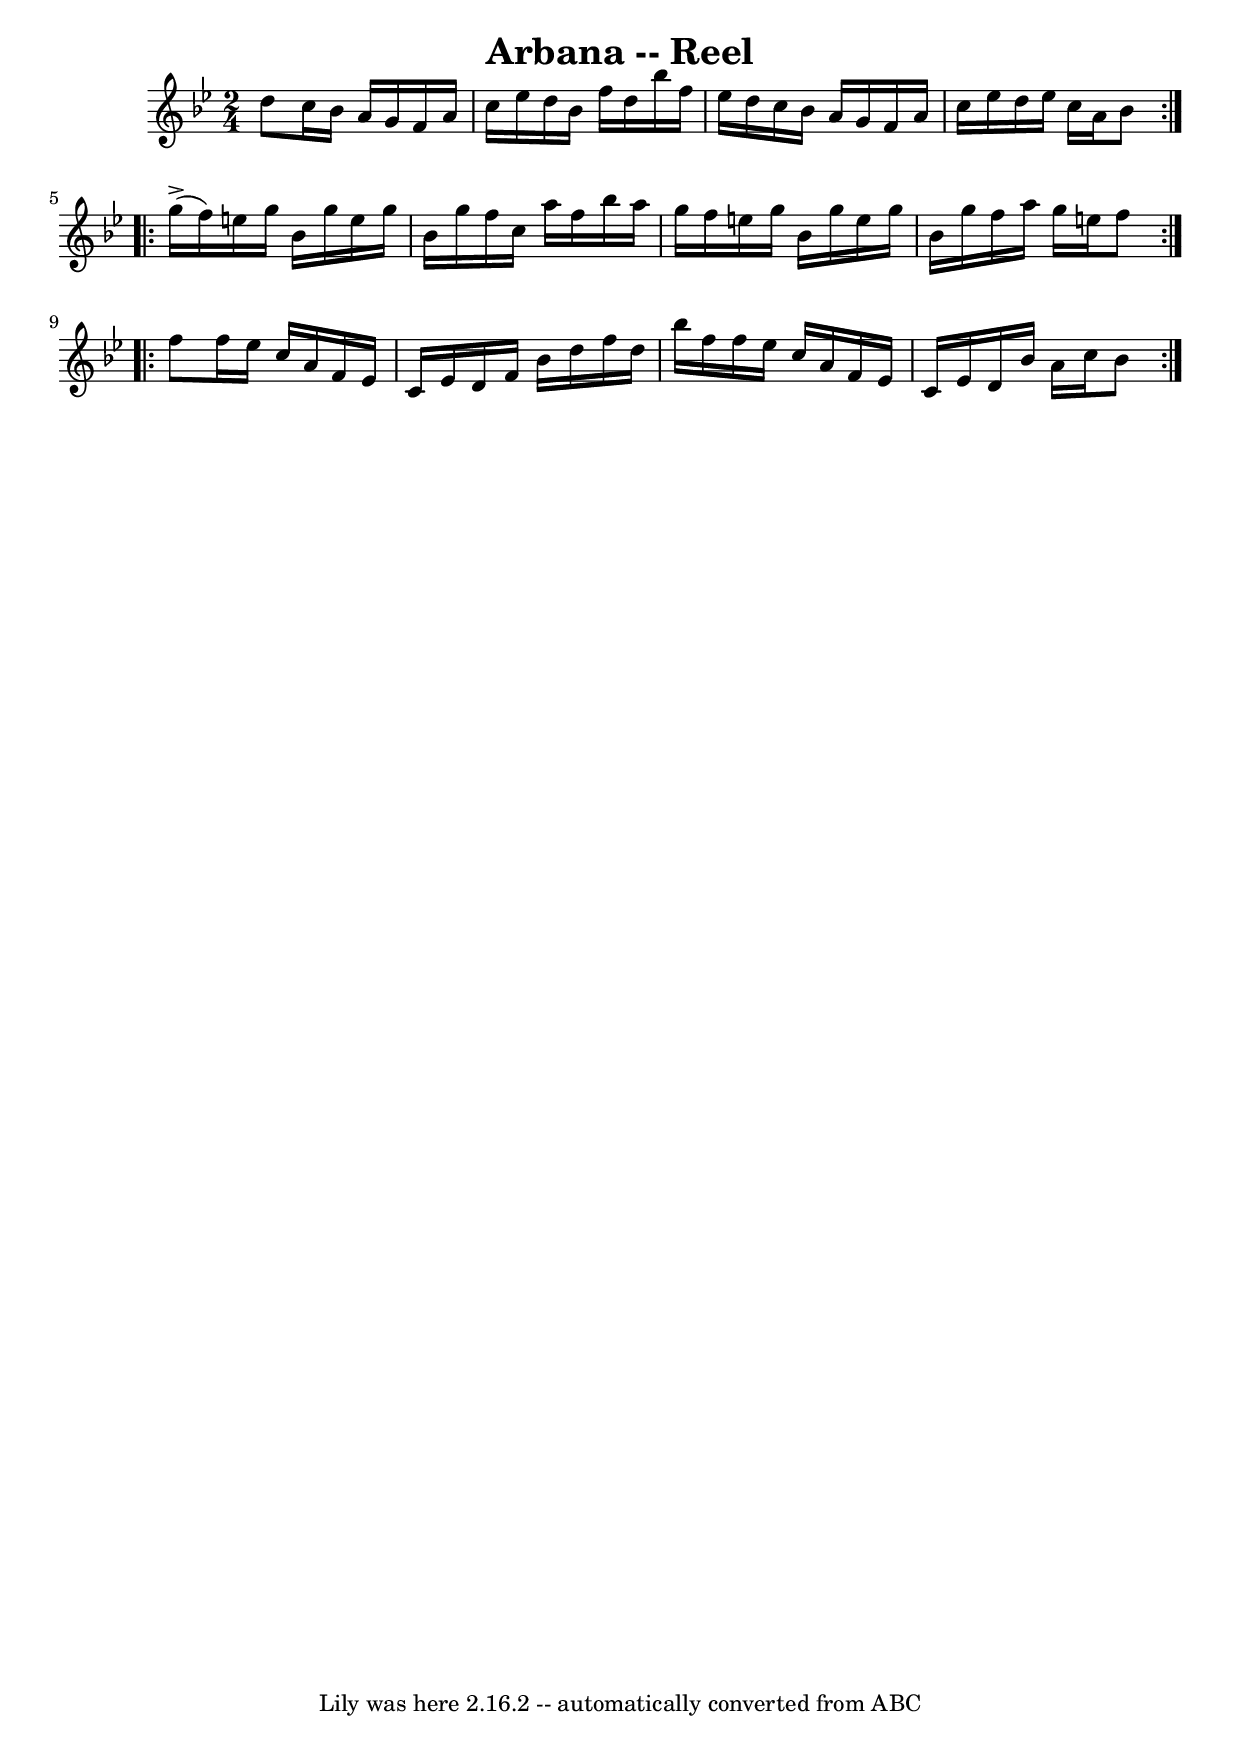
\version "2.16.2"
\include "Mammoth.ily"
\header {
	%% book = "Ryan's Mammoth Collection"
	crossRefNumber = "1"
	footnotes = ""
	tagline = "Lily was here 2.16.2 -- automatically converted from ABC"
	title = "Arbana -- Reel"
}
voicedefault =  {


\repeat volta 2 {
\time 2/4 
\key bes \major d''8  |
 c''16 bes'16 a'16 g'16  
 f'16 a'16 c''16 ees''16    |
 d''16 bes'16 f''16    
d''16 bes''16 f''16 ees''16 d''16    |
 c''16 bes'16    
a'16 g'16 f'16 a'16 c''16 ees''16    |
 d''16 ees''16 
 c''16 a'16 bes'8    } \repeat volta 2 { g''16^\accent(f''16  
-) |
 e''16 g''16 bes'16 g''16 e''16 g''16 bes'16    
g''16    |
 f''16 c''16 a''16 f''16 bes''16 a''16    
g''16 f''16    |
 e''16 g''16 bes'16 g''16 e''16    
g''16 bes'16 g''16    |
 f''16 a''16 g''16 e''16 f''8 
 } \repeat volta 2 { f''8  |
 f''16 ees''16 c''16 a'16    
f'16 ees'16 c'16 ees'16    |
 d'16 f'16 bes'16 d''16  
 f''16 d''16 bes''16 f''16    |
 f''16 ees''16 c''16    
a'16 f'16 ees'16 c'16 ees'16    |
 d'16 bes'16 a'16   
 c''16 bes'8    }   
}

\score{
    <<

	\context Staff="default"
	{
	    \voicedefault 
	}

    >>
	\layout {
	}
	\midi {}
}
